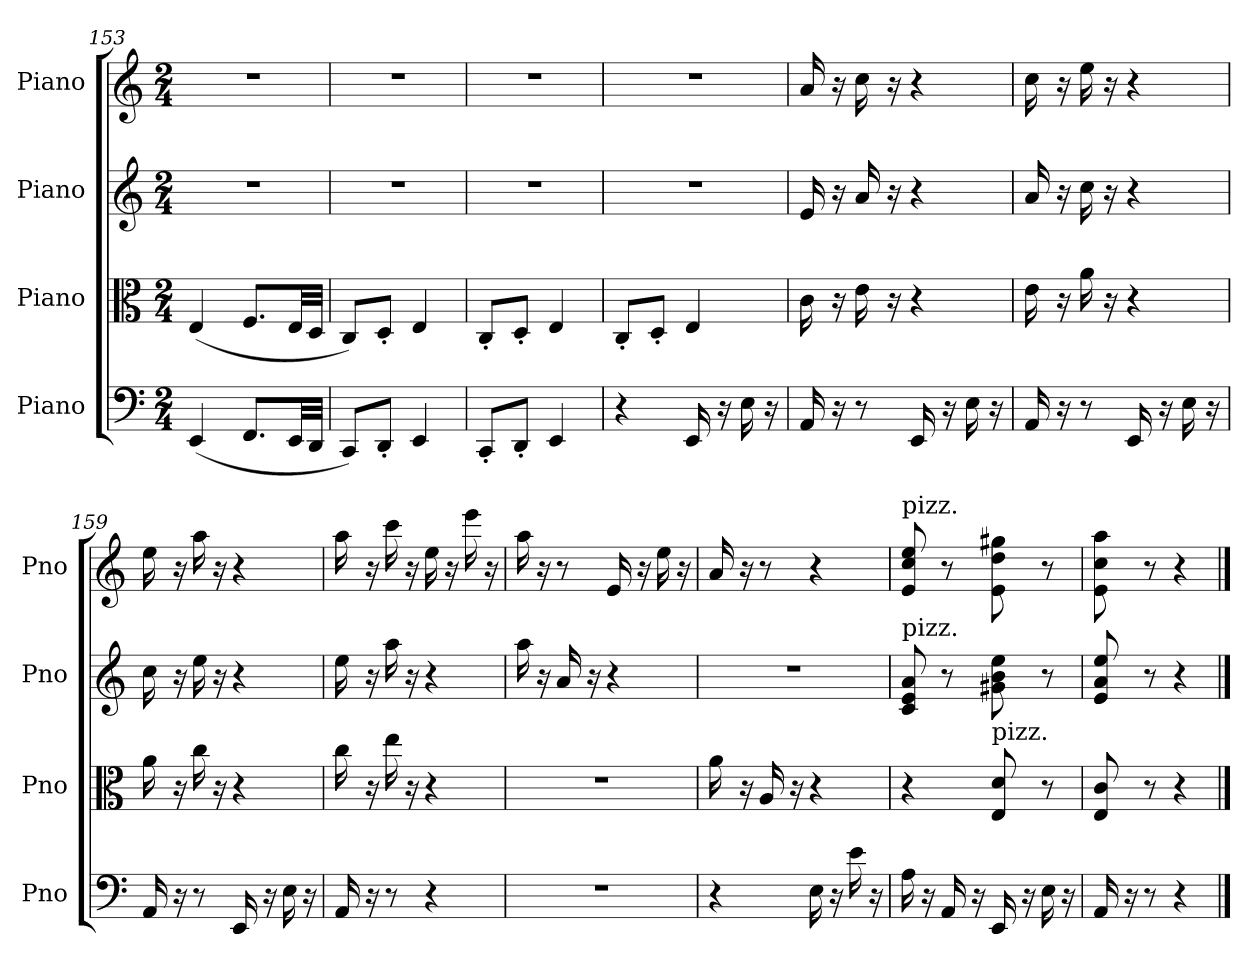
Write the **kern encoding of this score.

**kern	**kern	**kern	**kern
*part4	*part3	*part2	*part1
*staff4	*staff3	*staff2	*staff1
*I"Piano	*I"Piano	*I"Piano	*I"Piano
*I'Pno	*I'Pno	*I'Pno	*I'Pno
*clefF4	*clefC3	*clefG2	*clefG2
*k[]	*k[]	*k[]	*k[]
*M2/4	*M2/4	*M2/4	*M2/4
=153	=153	=153	=153
(4EE/	(4E/	2r	2r
8.FF/L	8.F/L	.	.
32EE/LL	32E/LL	.	.
32DD/JJJ	32D/JJJ	.	.
=154	=154	=154	=154
8CC/L)	8C/L)	2r	2r
8DD'/J	8D'/J	.	.
4EE/	4E/	.	.
=155	=155	=155	=155
8CC'/L	8C'/L	2r	2r
8DD'/J	8D'/J	.	.
4EE/	4E/	.	.
=156	=156	=156	=156
4r	8C'/L	2r	2r
.	8D'/J	.	.
16EE/	4E/	.	.
16r	.	.	.
16E\	.	.	.
16r	.	.	.
!!LO:LB:g=z
=157	=157	=157	=157
16AA/	16c\	16e/	16a/
16r	16r	16r	16r
8r	16e\	16a/	16cc\
.	16r	16r	16r
16EE/	4r	4r	4r
16r	.	.	.
16E\	.	.	.
16r	.	.	.
=158	=158	=158	=158
16AA/	16e\	16a/	16cc\
16r	16r	16r	16r
8r	16a\	16cc\	16ee\
.	16r	16r	16r
16EE/	4r	4r	4r
16r	.	.	.
16E\	.	.	.
16r	.	.	.
=159	=159	=159	=159
16AA/	16a\	16cc\	16ee\
16r	16r	16r	16r
8r	16cc\	16ee\	16aa\
.	16r	16r	16r
16EE/	4r	4r	4r
16r	.	.	.
16E\	.	.	.
16r	.	.	.
=160	=160	=160	=160
16AA/	16cc\	16ee\	16aa\
16r	16r	16r	16r
8r	16ee\	16aa\	16ccc\
.	16r	16r	16r
4r	4r	4r	16ee\
.	.	.	16r
.	.	.	16eee\
.	.	.	16r
=161	=161	=161	=161
2r	2r	16aa\	16aa\
.	.	16r	16r
.	.	16a/	8r
.	.	16r	.
.	.	4r	16e/
.	.	.	16r
.	.	.	16ee\
.	.	.	16r
=162	=162	=162	=162
4r	16a\	2r	16a/
.	16r	.	16r
.	16A/	.	8r
.	16r	.	.
16E\	4r	.	4r
16r	.	.	.
16e\	.	.	.
16r	.	.	.
=163	=163	=163	=163
!	!	!	!LO:TX:a:t=pizz.
!	!	!LO:TX:a:t=pizz.	!
16A\	4r	8c/ 8e/ 8a/	8e/ 8cc/ 8ee/
16r	.	.	.
16AA/	.	8r	8r
16r	.	.	.
!	!LO:TX:a:t=pizz.	!	!
16EE/	8E/ 8d/	8g#X\ 8b\ 8ee\	8e\ 8dd\ 8gg#X\
16r	.	.	.
16E\	8r	8r	8r
16r	.	.	.
=164	=164	=164	=164
16AA/	8E/ 8c/	8e/ 8a/ 8ee/	8e\ 8cc\ 8aa\
16r	.	.	.
8r	8r	8r	8r
4r	4r	4r	4r
==	==	==	==
*-	*-	*-	*-
